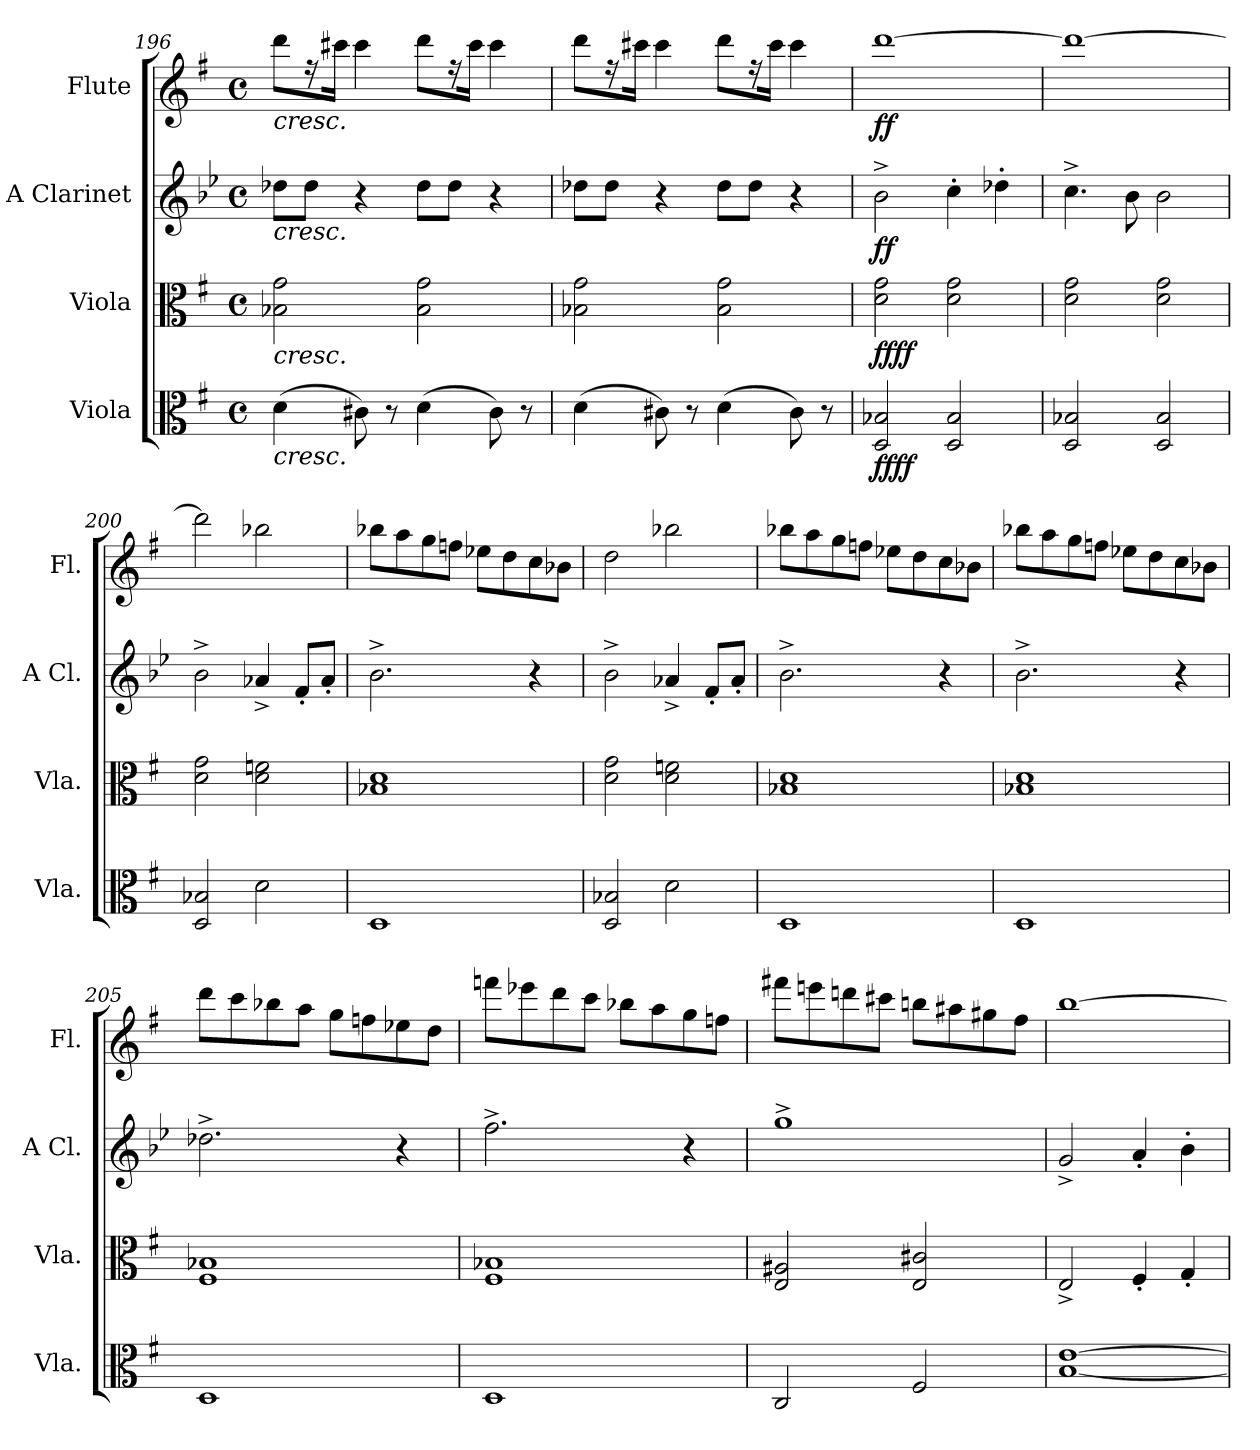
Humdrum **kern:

**kern	**dynam	**kern	**dynam	**kern	**dynam	**kern	**dynam
*part4	*part4	*part3	*part3	*part2	*part2	*part1	*part1
*staff4	*staff4	*staff3	*staff3	*staff2	*staff2	*staff1	*staff1
*I"Viola	*	*I"Viola	*	*I"A Clarinet	*	*I"Flute	*
*I'Vla.	*	*I'Vla.	*	*I'A Cl.	*	*I'Fl.	*
*clefC3	*	*clefC3	*	*clefG2	*	*clefG2	*
*	*	*	*	*ITrd2c3	*	*	*
*k[f#]	*	*k[f#]	*	*k[f#]	*	*k[f#]	*
*M4/4	*	*M4/4	*	*M4/4	*	*M4/4	*
*met(c)	*	*met(c)	*	*met(c)	*	*met(c)	*
=196	=196	=196	=196	=196	=196	=196	=196
!	!	!	!	!	!	!LO:TX:b:i:t=cresc.	!
!	!	!	!	!LO:TX:b:i:t=cresc.	!	!	!
!	!	!LO:TX:b:i:t=cresc.	!	!	!	!	!
!LO:TX:b:i:t=cresc.	!	!	!	!	!	!	!
(>4d\	.	2B-X\ 2g\	.	8b-X\L	.	8ddd\L	.
.	.	.	.	8b-\J	.	16rff	.
.	.	.	.	.	.	16ccc#X\Jk	.
8c#X\)	.	.	.	4r	.	4ccc#\	.
8r	.	.	.	.	.	.	.
(>4d\	.	2B-\ 2g\	.	8b-\L	.	8ddd\L	.
.	.	.	.	8b-\J	.	16rff	.
.	.	.	.	.	.	16ccc#\Jk	.
8c#\)	.	.	.	4r	.	4ccc#\	.
8r	.	.	.	.	.	.	.
!!LO:LB:g=z
=197	=197	=197	=197	=197	=197	=197	=197
(>4d\	.	2B-X\ 2g\	.	8b-X\L	.	8ddd\L	.
.	.	.	.	8b-\J	.	16rff	.
.	.	.	.	.	.	16ccc#X\Jk	.
8c#X\)	.	.	.	4r	.	4ccc#\	.
8r	.	.	.	.	.	.	.
(>4d\	.	2B-\ 2g\	.	8b-\L	.	8ddd\L	.
.	.	.	.	8b-\J	.	16rff	.
.	.	.	.	.	.	16ccc#\Jk	.
8c#\)	.	.	.	4r	.	4ccc#\	.
8r	.	.	.	.	.	.	.
=198	=198	=198	=198	=198	=198	=198	=198
!	!LO:DY:b	!	!	!	!	!	!
!	!LO:DY:n=1:b	!	!LO:DY:b	!	!	!	!
!	!	!	!LO:DY:n=1:b	!	!LO:DY:b	!	!LO:DY:b
2D/ 2B-X/	ff ff	2d\ 2g\	ff ff	2g^\	ff	[1ddd	ff
2D/ 2B-/	.	2d\ 2g\	.	4a'\	.	.	.
.	.	.	.	4b-X'\	.	.	.
=199	=199	=199	=199	=199	=199	=199	=199
2D/ 2B-X/	.	2d\ 2g\	.	4.a^\	.	1ddd_	.
.	.	.	.	8g\	.	.	.
2D/ 2B-/	.	2d\ 2g\	.	2g\	.	.	.
=200	=200	=200	=200	=200	=200	=200	=200
2D/ 2B-X/	.	2d\ 2g\	.	2g^\	.	2ddd\]	.
2d\	.	2d\ 2fn\	.	4fn^/	.	2bb-X\	.
.	.	.	.	8d'/L	.	.	.
.	.	.	.	8f'/J	.	.	.
=201	=201	=201	=201	=201	=201	=201	=201
1D	.	1B-X 1d	.	2.g^\	.	8bb-X\L	.
.	.	.	.	.	.	8aa\	.
.	.	.	.	.	.	8gg\	.
.	.	.	.	.	.	8ffn\J	.
.	.	.	.	.	.	8ee-X\L	.
.	.	.	.	.	.	8dd\	.
.	.	.	.	4r	.	8cc\	.
.	.	.	.	.	.	8b-X\J	.
=202	=202	=202	=202	=202	=202	=202	=202
2D/ 2B-X/	.	2d\ 2g\	.	2g^\	.	2dd\	.
2d\	.	2d\ 2fn\	.	4fn^/	.	2bb-X\	.
.	.	.	.	8d'/L	.	.	.
.	.	.	.	8f'/J	.	.	.
!!LO:LB:g=z
=203	=203	=203	=203	=203	=203	=203	=203
1D	.	1B-X 1d	.	2.g^\	.	8bb-X\L	.
.	.	.	.	.	.	8aa\	.
.	.	.	.	.	.	8gg\	.
.	.	.	.	.	.	8ffn\J	.
.	.	.	.	.	.	8ee-X\L	.
.	.	.	.	.	.	8dd\	.
.	.	.	.	4r	.	8cc\	.
.	.	.	.	.	.	8b-X\J	.
=204	=204	=204	=204	=204	=204	=204	=204
1D	.	1B-X 1d	.	2.g^\	.	8bb-X\L	.
.	.	.	.	.	.	8aa\	.
.	.	.	.	.	.	8gg\	.
.	.	.	.	.	.	8ffn\J	.
.	.	.	.	.	.	8ee-X\L	.
.	.	.	.	.	.	8dd\	.
.	.	.	.	4r	.	8cc\	.
.	.	.	.	.	.	8b-X\J	.
=205	=205	=205	=205	=205	=205	=205	=205
1D	.	1F# 1B-X	.	2.b-X^\	.	8ddd\L	.
.	.	.	.	.	.	8ccc\	.
.	.	.	.	.	.	8bb-X\	.
.	.	.	.	.	.	8aa\J	.
.	.	.	.	.	.	8gg\L	.
.	.	.	.	.	.	8ffn\	.
.	.	.	.	4r	.	8ee-X\	.
.	.	.	.	.	.	8dd\J	.
!!LO:PB:g=z
=206	=206	=206	=206	=206	=206	=206	=206
1D	.	1F# 1B-X	.	2.dd^\	.	8fffn\L	.
.	.	.	.	.	.	8eee-X\	.
.	.	.	.	.	.	8ddd\	.
.	.	.	.	.	.	8ccc\J	.
.	.	.	.	.	.	8bb-X\L	.
.	.	.	.	.	.	8aa\	.
.	.	.	.	4r	.	8gg\	.
.	.	.	.	.	.	8ffn\J	.
=207	=207	=207	=207	=207	=207	=207	=207
2C/	.	2E/ 2A#X/	.	1ee^	.	8fff#X\L	.
.	.	.	.	.	.	8eeen\	.
.	.	.	.	.	.	8dddn\	.
.	.	.	.	.	.	8ccc#X\J	.
2F#/	.	2E/ 2c#X/	.	.	.	8bbn\L	.
.	.	.	.	.	.	8aa#X\	.
.	.	.	.	.	.	8gg#X\	.
.	.	.	.	.	.	8ff#\J	.
=208	=208	=208	=208	=208	=208	=208	=208
[1B [1e	.	2E^/	.	2e^/	.	[1bb	.
.	.	4F#'/	.	4f#'/	.	.	.
.	.	4G'/	.	4g'\	.	.	.
=	=	=	=	=	=	=	=
*-	*-	*-	*-	*-	*-	*-	*-
